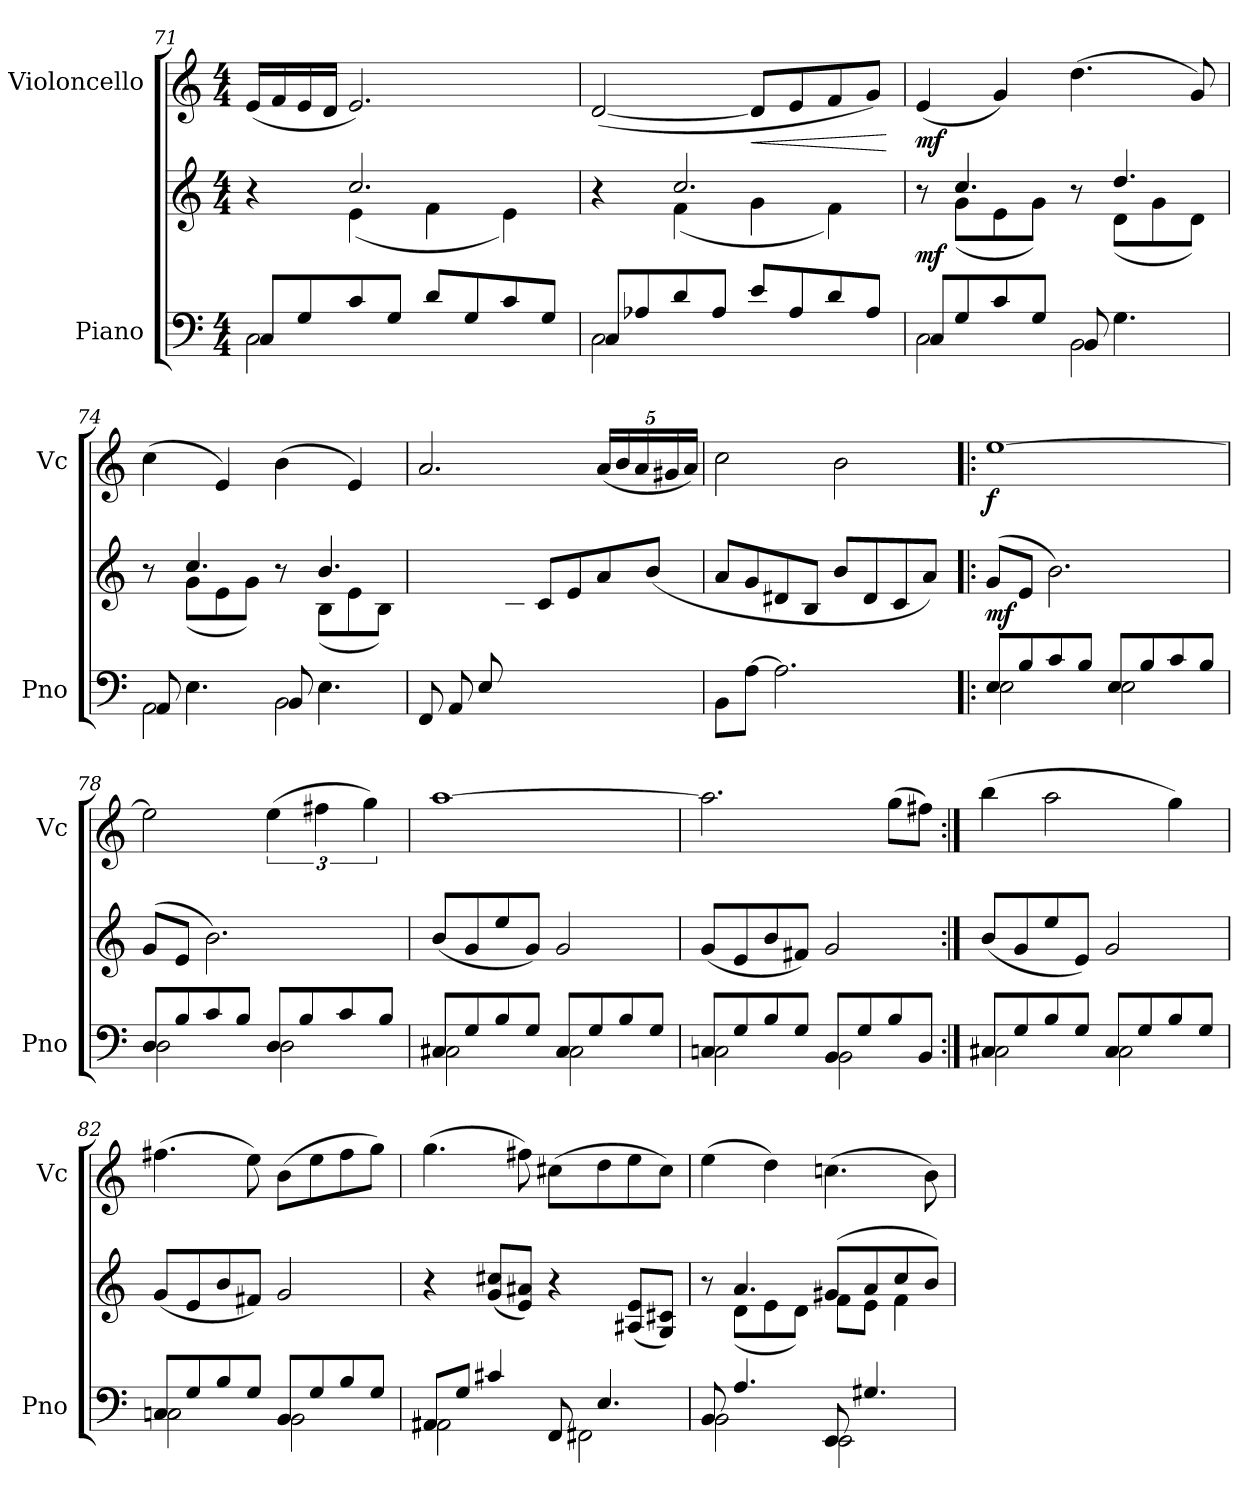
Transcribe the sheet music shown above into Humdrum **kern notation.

**kern	**kern	**dynam	**kern	**dynam
*part2	*part2	*part2	*part1	*part1
*staff3	*staff2	*staff2/3	*staff1	*staff1
*I"Piano	*	*	*I"Violoncello	*
*I'Pno	*	*	*I'Vc	*
*clefF4	*clefG2	*	*clefG2	*
*k[]	*k[]	*	*k[]	*
*M4/4	*M4/4	*	*M4/4	*
=71	=71	=71	=71	=71
*^	*^	*	*	*
2C\	8C/L	4r	4ryy	.	(<16e/LL	.
.	.	.	.	.	16f/	.
.	8G/	.	.	.	16e/	.
.	.	.	.	.	16d/JJ	.
.	8c/	2.cc/	(<4e\	.	2.e/)	.
.	8G/J	.	.	.	.	.
2ryy	8d/L	.	4f\	.	.	.
.	8G/	.	.	.	.	.
.	8c/	.	4e\)	.	.	.
.	8G/J	.	.	.	.	.
=72	=72	=72	=72	=72	=72	=72
2C\	8C/L	4r	4ryy	.	(<[2d/	.
.	8A-X/	.	.	.	.	.
.	8d/	2.cc/	(<4f\	.	.	.
.	8A-/J	.	.	.	.	.
!	!	!	!	!	!	!LO:HP:b
2ryy	8e/L	.	4g\	.	8d/L]	<
.	8A-/	.	.	.	8e/	.
.	8d/	.	4f\)	.	8f/	.
.	8A-/J	.	.	.	8g/J)	.
*v	*v	*	*	*	*	*
*	*v	*v	*	*	*
.	.	.	.	[
!!LO:LB:g=z
=73	=73	=73	=73	=73
*^	*^	*	*	*
!	!	!	!	!LO:DY:b	!	!LO:DY:b
2C\	8C/L	8r	8ryy	mf	(<4e/	mf
.	8G/	4.cc/	(<8g\L	.	.	.
.	8c/	.	8e\	.	4g/)	.
.	8G/J	.	8g\J)	.	.	.
2BB\	8BB/	8r	8ryy	.	(>4.dd\	.
.	4.G\	4.dd/	(<8d\L	.	.	.
.	.	.	8g\	.	.	.
.	.	.	8d\J)	.	8g/)	.
=74	=74	=74	=74	=74	=74	=74
2AA\	8AA/	8r	8ryy	.	(>4cc\	.
.	4.E\	4.cc/	(<8g\L	.	.	.
.	.	.	8e\	.	4e/)	.
.	.	.	8g\J)	.	.	.
2BB\	8BB/	8r	8ryy	.	(>4b\	.
.	4.E\	4.b/	(<8B\L	.	.	.
.	.	.	8e\	.	4e/)	.
.	.	.	8B\J)	.	.	.
=75	=75	=75	=75	=75	=75	=75
(<8FF/L	2ryy	2ryy	4.ryy	.	2.a/	.
8AA/	.	.	.	.	.	.
8E/	.	.	.	.	.	.
8ryy	.	.	8B\J	.	.	.
2ryy	2ryy	8c/L	2ryy	.	.	.
.	.	8e/	.	.	.	.
*	*	*	*	*	*Xbrackettup	*
.	.	8a/	.	.	(<20a/LL	.
.	.	.	.	.	20b/	.
.	.	.	.	.	20a/	.
.	.	(8b/J	.	.	.	.
.	.	.	.	.	20g#X/	.
.	.	.	.	.	20a/JJ)	.
*	*	*v	*v	*	*	*
=76	=76	=76	=76	=76	=76
8BB\L	2ryy	8a/L	.	2cc\	.
[8A\J	.	8g/	.	.	.
2.A\]	.	8d#X/	.	.	.
.	.	8B/J	.	.	.
.	2ryy	8b/L	.	2b\	.
.	.	8d#/	.	.	.
.	.	8c/	.	.	.
.	.	8a/J)	.	.	.
!!LO:LB:g=z
=77!|:	=77!|:	=77!|:	=77!|:	=77!|:	=77!|:
!	!	!	!LO:DY:b	!	!LO:DY:b
8E/L	2E\	(>8g/L	mf	[1ee	f
8B/	.	8e/J	.	.	.
8c/	.	2.b\)	.	.	.
8B/J	.	.	.	.	.
8E/L	2E\	.	.	.	.
8B/	.	.	.	.	.
8c/	.	.	.	.	.
8B/J	.	.	.	.	.
=78	=78	=78	=78	=78	=78
8D/L	2D\	(>8g/L	.	2ee\]	.
8B/	.	8e/J	.	.	.
8c/	.	2.b\)	.	.	.
8B/J	.	.	.	.	.
*	*	*	*	*brackettup	*
8D/L	2D\	.	.	(>6ee\	.
8B/	.	.	.	.	.
.	.	.	.	6ff#X\	.
8c/	.	.	.	.	.
.	.	.	.	6gg\)	.
8B/J	.	.	.	.	.
=79	=79	=79	=79	=79	=79
8C#X/L	2C#\	(<8b/L	.	[1aa	.
8G/	.	8g/	.	.	.
8B/	.	8ee/	.	.	.
8G/J	.	8g/J)	.	.	.
8C#/L	2C#\	2g/	.	.	.
8G/	.	.	.	.	.
8B/	.	.	.	.	.
8G/J	.	.	.	.	.
=80	=80	=80	=80	=80	=80
8Cn/L	2C\	(<8g/L	.	2.aa\]	.
8G/	.	8e/	.	.	.
8B/	.	8b/	.	.	.
8G/J	.	8f#X/J)	.	.	.
8BB/L	2BB\	2g/	.	.	.
8G/	.	.	.	.	.
8B/	.	.	.	(>8gg\L	.
8BB/J	.	.	.	8ff#X\J)	.
!!LO:PB:g=z
=81:|!	=81:|!	=81:|!	=81:|!	=81:|!	=81:|!
8C#X/L	2C#\	(<8b/L	.	(>4bb\	.
8G/	.	8g/	.	.	.
8B/	.	8ee/	.	2aa\	.
8G/J	.	8e/J)	.	.	.
8C#/L	2C#\	2g/	.	.	.
8G/	.	.	.	.	.
8B/	.	.	.	4gg\)	.
8G/J	.	.	.	.	.
=82	=82	=82	=82	=82	=82
8Cn/L	2C\	(<8g/L	.	(>4.ff#X\	.
8G/	.	8e/	.	.	.
8B/	.	8b/	.	.	.
8G/J	.	8f#X/J)	.	8ee\)	.
8BB/L	2BB\	2g/	.	(>8b\L	.
8G/	.	.	.	8ee\	.
8B/	.	.	.	8ff#\	.
8G/J	.	.	.	8gg\J)	.
=83	=83	=83	=83	=83	=83
8AA#X/L	2AA#\	4r	.	(>4.gg\	.
8G/J	.	.	.	.	.
4c#X/	.	(<8g/ 8cc#X/L	.	.	.
.	.	8e/ 8a#X/J)	.	8ff#X\)	.
8FF/	2FF#X\	4r	.	(>8cc#X\L	.
4.E/	.	.	.	8dd\	.
.	.	(<8A#X/ 8e/L	.	8ee\	.
.	.	8G/ 8c#X/J)	.	8cc#\J)	.
=84	=84	=84	=84	=84	=84
*	*	*^	*	*	*
8BB/	2BB\	8r	8ryy	.	(>4ee\	.
4.A/	.	4.a/	(<8d\L	.	.	.
.	.	.	8e\	.	4dd\)	.
.	.	.	8d\J)	.	.	.
8EE/	2EE\	(>8g#X/L	8f\L	.	(>4.ccn\	.
4.G#X/	.	8a/	8e\J	.	.	.
.	.	8cc/	4f\	.	.	.
.	.	8b/J)	.	.	8b\)	.
*v	*v	*	*	*	*	*
*	*v	*v	*	*	*
=	=	=	=	=
*-	*-	*-	*-	*-
